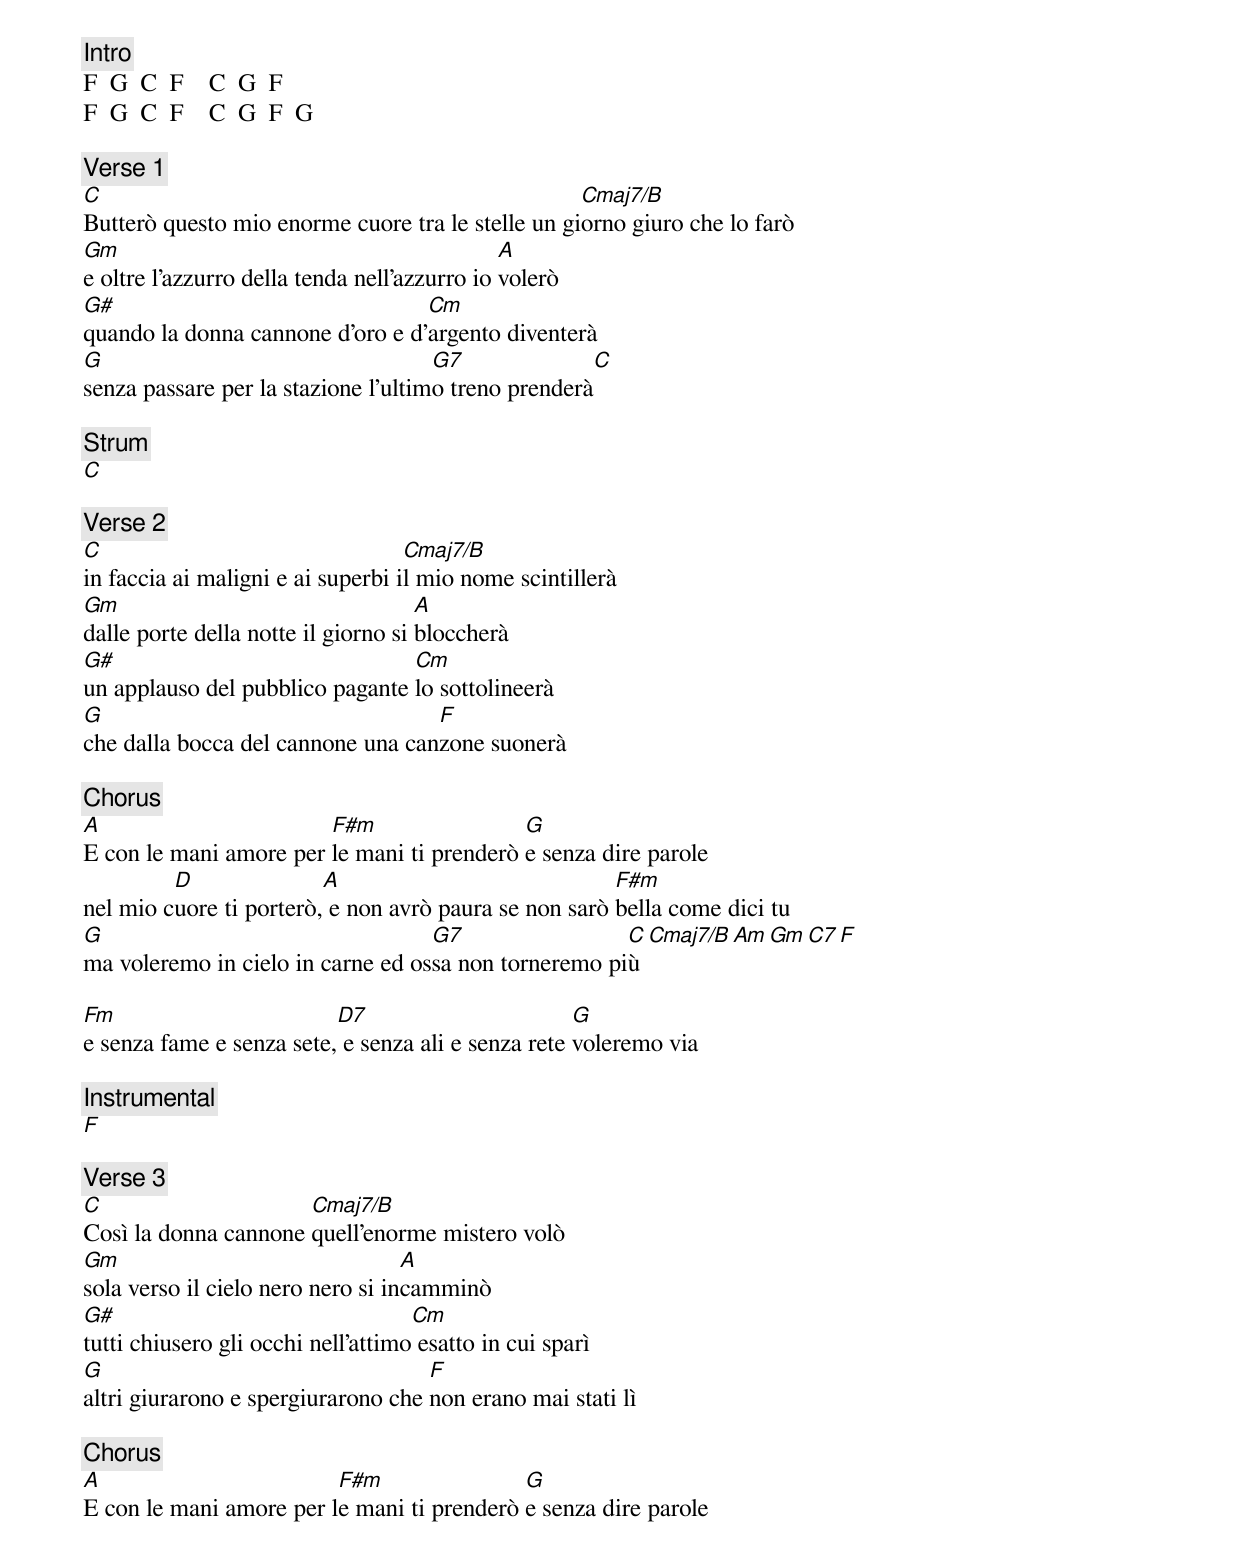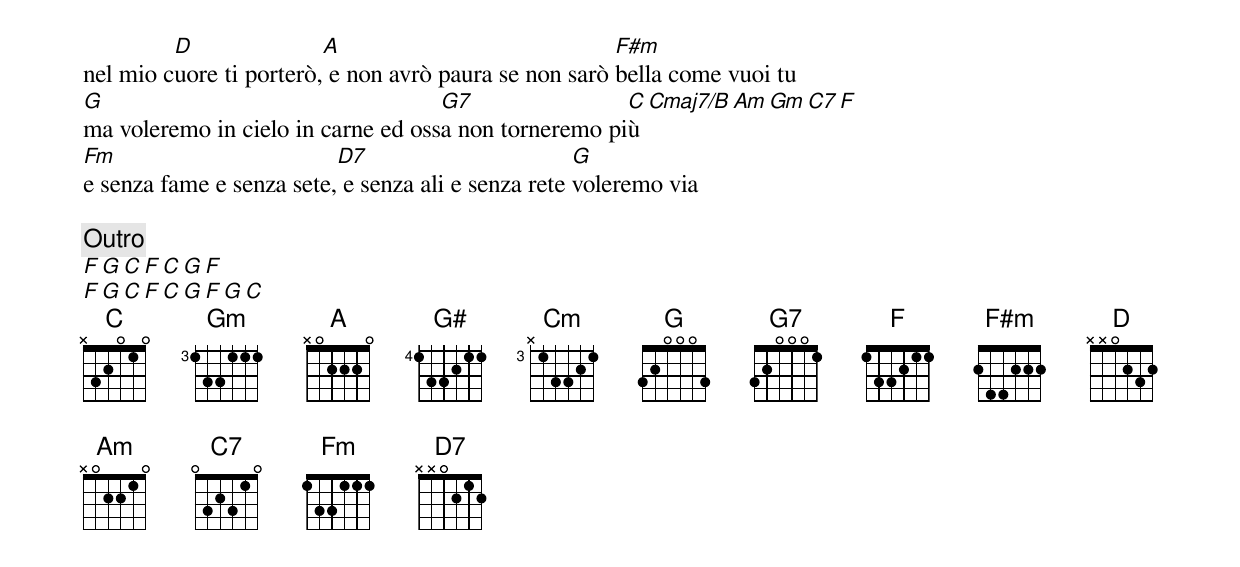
[Intro]
F  G  C  F    C  G  F
F  G  C  F    C  G  F  G

[Verse 1]
C                                                  Cmaj7/B
Butterò questo mio enorme cuore tra le stelle un giorno giuro che lo farò
Gm                                            A
e oltre l'azzurro della tenda nell'azzurro io volerò
G#                                Cm
quando la donna cannone d'oro e d'argento diventerà
G                                    G7                 C
senza passare per la stazione l'ultimo treno prenderà

[Strum]
C

[Verse 2]
C                                  Cmaj7/B
in faccia ai maligni e ai superbi il mio nome scintillerà
Gm                                   A
dalle porte della notte il giorno si bloccherà
G#                               Cm
un applauso del pubblico pagante lo sottolineerà
G                                  F
che dalla bocca del cannone una canzone suonerà

[Chorus]
A                       F#m                 G
E con le mani amore per le mani ti prenderò e senza dire parole
         D               A                             F#m
nel mio cuore ti porterò, e non avrò paura se non sarò bella come dici tu
G                                  G7                 C  Cmaj7/B Am   Gm C7 F
ma voleremo in cielo in carne ed ossa non torneremo più

Fm                        D7                        G
e senza fame e senza sete, e senza ali e senza rete voleremo via

[Instrumental]
F

[Verse 3]
C                     Cmaj7/B
Così la donna cannone quell'enorme mistero volò
Gm                                 A
sola verso il cielo nero nero si incamminò
G#                                  Cm
tutti chiusero gli occhi nell'attimo esatto in cui sparì
G                                   F
altri giurarono e spergiurarono che non erano mai stati lì

[Chorus]
A                        F#m                G
E con le mani amore per le mani ti prenderò e senza dire parole
         D               A                             F#m
nel mio cuore ti porterò, e non avrò paura se non sarò bella come vuoi tu
G                                   G7                C Cmaj7/B Am   Gm C7 F
ma voleremo in cielo in carne ed ossa non torneremo più
Fm                        D7                        G
e senza fame e senza sete, e senza ali e senza rete voleremo via

[Outro]
F  G  C  F    C  G  F
F  G  C  F    C  G  F    G  C
